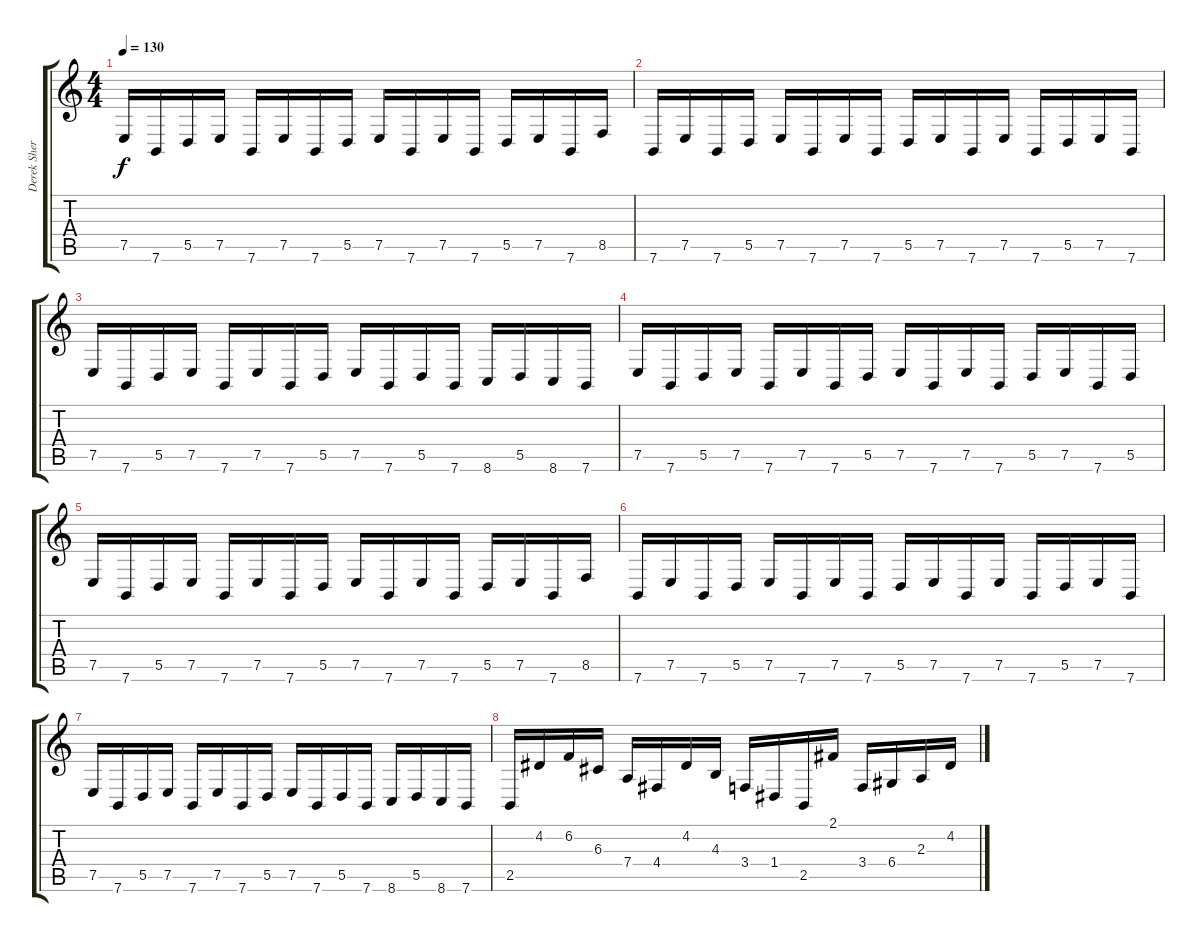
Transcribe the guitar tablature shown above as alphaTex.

\track ("Derek Sherinian" "Derek Sher") {instrument lead2sawtooth}
\staff {score tabs}
\tuning (E4 B3 G3 D3 A2 E2) {hide}
\ts (4 4)
\tempo 130
\clef g2
\ks c
7.5.16{dy f} 7.6.16 5.5.16 7.5.16 7.6.16 7.5.16 7.6.16 5.5.16 7.5.16 7.6.16 7.5.16 7.6.16 5.5.16 7.5.16 7.6.16 8.5.16 |
7.6.16 7.5.16 7.6.16 5.5.16 7.5.16 7.6.16 7.5.16 7.6.16 5.5.16 7.5.16 7.6.16 7.5.16 7.6.16 5.5.16 7.5.16 7.6.16 |
7.5.16 7.6.16 5.5.16 7.5.16 7.6.16 7.5.16 7.6.16 5.5.16 7.5.16 7.6.16 5.5.16 7.6.16 8.6.16 5.5.16 8.6.16 7.6.16 |
7.5.16 7.6.16 5.5.16 7.5.16 7.6.16 7.5.16 7.6.16 5.5.16 7.5.16 7.6.16 7.5.16 7.6.16 5.5.16 7.5.16 7.6.16 5.5.16 |
7.5.16 7.6.16 5.5.16 7.5.16 7.6.16 7.5.16 7.6.16 5.5.16 7.5.16 7.6.16 7.5.16 7.6.16 5.5.16 7.5.16 7.6.16 8.5.16 |
7.6.16 7.5.16 7.6.16 5.5.16 7.5.16 7.6.16 7.5.16 7.6.16 5.5.16 7.5.16 7.6.16 7.5.16 7.6.16 5.5.16 7.5.16 7.6.16 |
7.5.16 7.6.16 5.5.16 7.5.16 7.6.16 7.5.16 7.6.16 5.5.16 7.5.16 7.6.16 5.5.16 7.6.16 8.6.16 5.5.16 8.6.16 7.6.16 |
2.5.16 4.2.16 6.2.16 6.3.16 7.4.16 4.4.16 4.2.16 4.3.16 3.4.16 1.4.16 2.5.16 2.1.16 3.4.16 6.4.16 2.3.16 4.2.16
